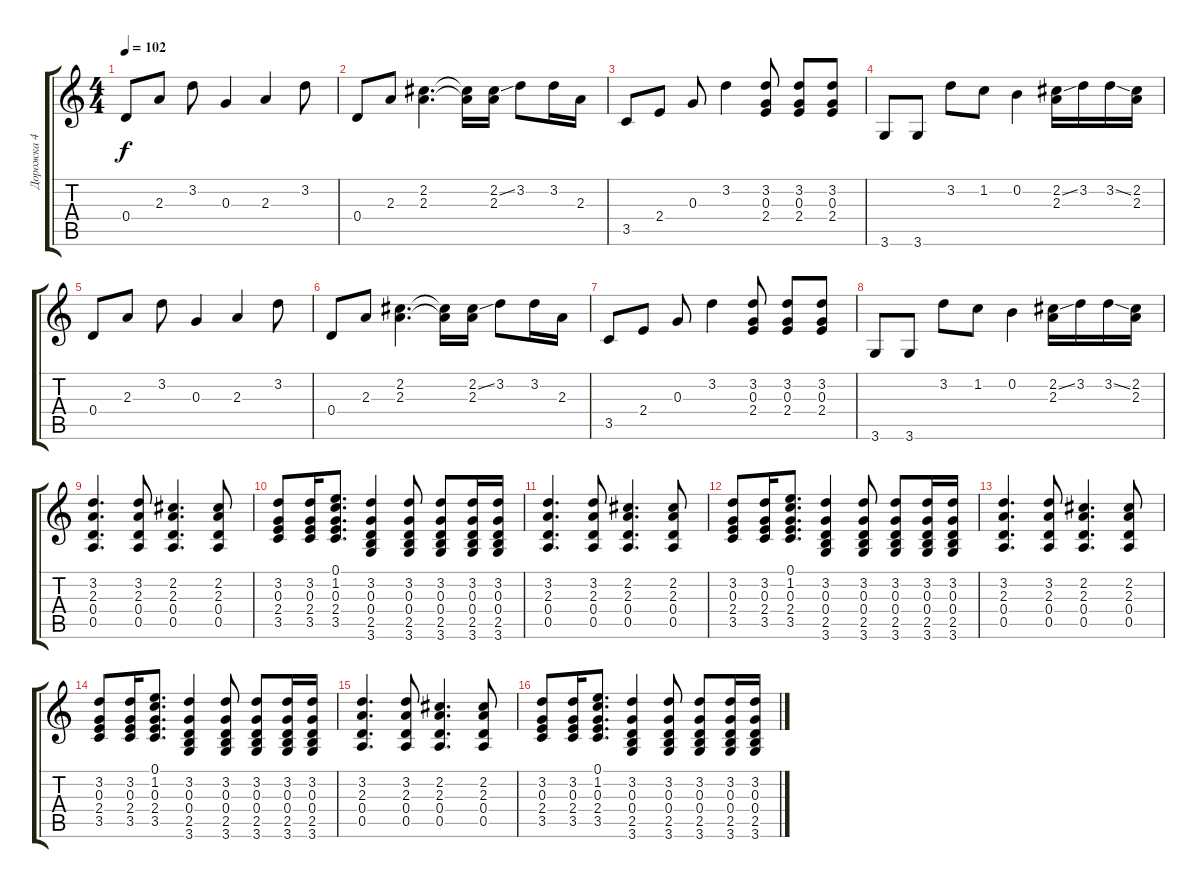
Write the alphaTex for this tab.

\track ("Дорожка 4" "Дорожка 4") {instrument acousticguitarsteel}
\staff {score tabs}
\tuning (E4 B3 G3 D3 A2 E2) {hide}
\ts (4 4)
\tempo 102
\clef g2
\ks c
0.4.8{dy f} 2.3.8 3.2.8 0.3.4 2.3.4 3.2.8 |
0.4.8 2.3.8 (2.2 2.3).4{d} (2.2{t} 2.3{t}).16 (2.2{ss} 2.3).16 3.2.8 3.2.16 2.3.16 |
3.5.8 2.4.8 0.3.8 3.2.4 (3.2 0.3 2.4).8 (3.2 0.3 2.4).8 (3.2 0.3 2.4).8 |
3.6.8 3.6.8 3.2.8 1.2.8 0.2.4 (2.2{ss} 2.3).16 3.2.16 3.2{ss}.16 (2.2 2.3).16 |
0.4.8 2.3.8 3.2.8 0.3.4 2.3.4 3.2.8 |
0.4.8 2.3.8 (2.2 2.3).4{d} (2.2{t} 2.3{t}).16 (2.2{ss} 2.3).16 3.2.8 3.2.16 2.3.16 |
3.5.8 2.4.8 0.3.8 3.2.4 (3.2 0.3 2.4).8 (3.2 0.3 2.4).8 (3.2 0.3 2.4).8 |
3.6.8 3.6.8 3.2.8 1.2.8 0.2.4 (2.2{ss} 2.3).16 3.2.16 3.2{ss}.16 (2.2 2.3).16 |
(3.2 2.3 0.4 0.5).4{d} (3.2 2.3 0.4 0.5).8 (2.2 2.3 0.4 0.5).4{d} (2.2 2.3 0.4 0.5).8 |
(3.2 0.3 2.4 3.5).8 (3.2 0.3 2.4 3.5).16 (0.1 1.2 0.3 2.4 3.5).8{d} (3.2 0.3 0.4 2.5 3.6).4 (3.2 0.3 0.4 2.5 3.6).8 (3.2 0.3 0.4 2.5 3.6).8 (3.2 0.3 0.4 2.5 3.6).16 (3.2 0.3 0.4 2.5 3.6).16 |
(3.2 2.3 0.4 0.5).4{d} (3.2 2.3 0.4 0.5).8 (2.2 2.3 0.4 0.5).4{d} (2.2 2.3 0.4 0.5).8 |
(3.2 0.3 2.4 3.5).8 (3.2 0.3 2.4 3.5).16 (0.1 1.2 0.3 2.4 3.5).8{d} (3.2 0.3 0.4 2.5 3.6).4 (3.2 0.3 0.4 2.5 3.6).8 (3.2 0.3 0.4 2.5 3.6).8 (3.2 0.3 0.4 2.5 3.6).16 (3.2 0.3 0.4 2.5 3.6).16 |
(3.2 2.3 0.4 0.5).4{d} (3.2 2.3 0.4 0.5).8 (2.2 2.3 0.4 0.5).4{d} (2.2 2.3 0.4 0.5).8 |
(3.2 0.3 2.4 3.5).8 (3.2 0.3 2.4 3.5).16 (0.1 1.2 0.3 2.4 3.5).8{d} (3.2 0.3 0.4 2.5 3.6).4 (3.2 0.3 0.4 2.5 3.6).8 (3.2 0.3 0.4 2.5 3.6).8 (3.2 0.3 0.4 2.5 3.6).16 (3.2 0.3 0.4 2.5 3.6).16 |
(3.2 2.3 0.4 0.5).4{d} (3.2 2.3 0.4 0.5).8 (2.2 2.3 0.4 0.5).4{d} (2.2 2.3 0.4 0.5).8 |
(3.2 0.3 2.4 3.5).8 (3.2 0.3 2.4 3.5).16 (0.1 1.2 0.3 2.4 3.5).8{d} (3.2 0.3 0.4 2.5 3.6).4 (3.2 0.3 0.4 2.5 3.6).8 (3.2 0.3 0.4 2.5 3.6).8 (3.2 0.3 0.4 2.5 3.6).16 (3.2 0.3 0.4 2.5 3.6).16
